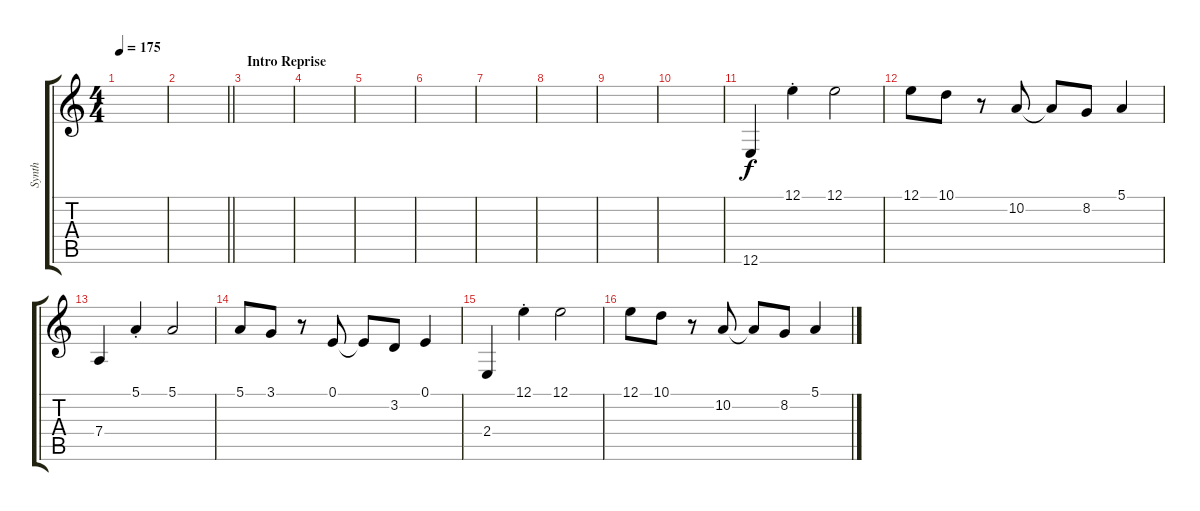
\track ("Synth" "Synth") {instrument drawbarorgan}
\staff {score tabs}
\tuning (E4 B3 G3 D3 A2 E2) {hide}
\ts (4 4)
\tempo 175
\clef g2
\ks c
|
\barLineRight lightlight
|
\section ("" "Intro Reprise")
|
|
|
|
|
|
|
|
12.6.4 12.1{st}.4 12.1.2 |
12.1.8 10.1.8 r.8 10.2.8 10.2{t}.8 8.2.8 5.1.4 |
7.4.4 5.1{st}.4 5.1.2 |
5.1.8 3.1.8 r.8 0.1.8 0.1{t}.8 3.2.8 0.1.4 |
2.4.4 12.1{st}.4 12.1.2 |
12.1.8 10.1.8 r.8 10.2.8 10.2{t}.8 8.2.8 5.1.4
